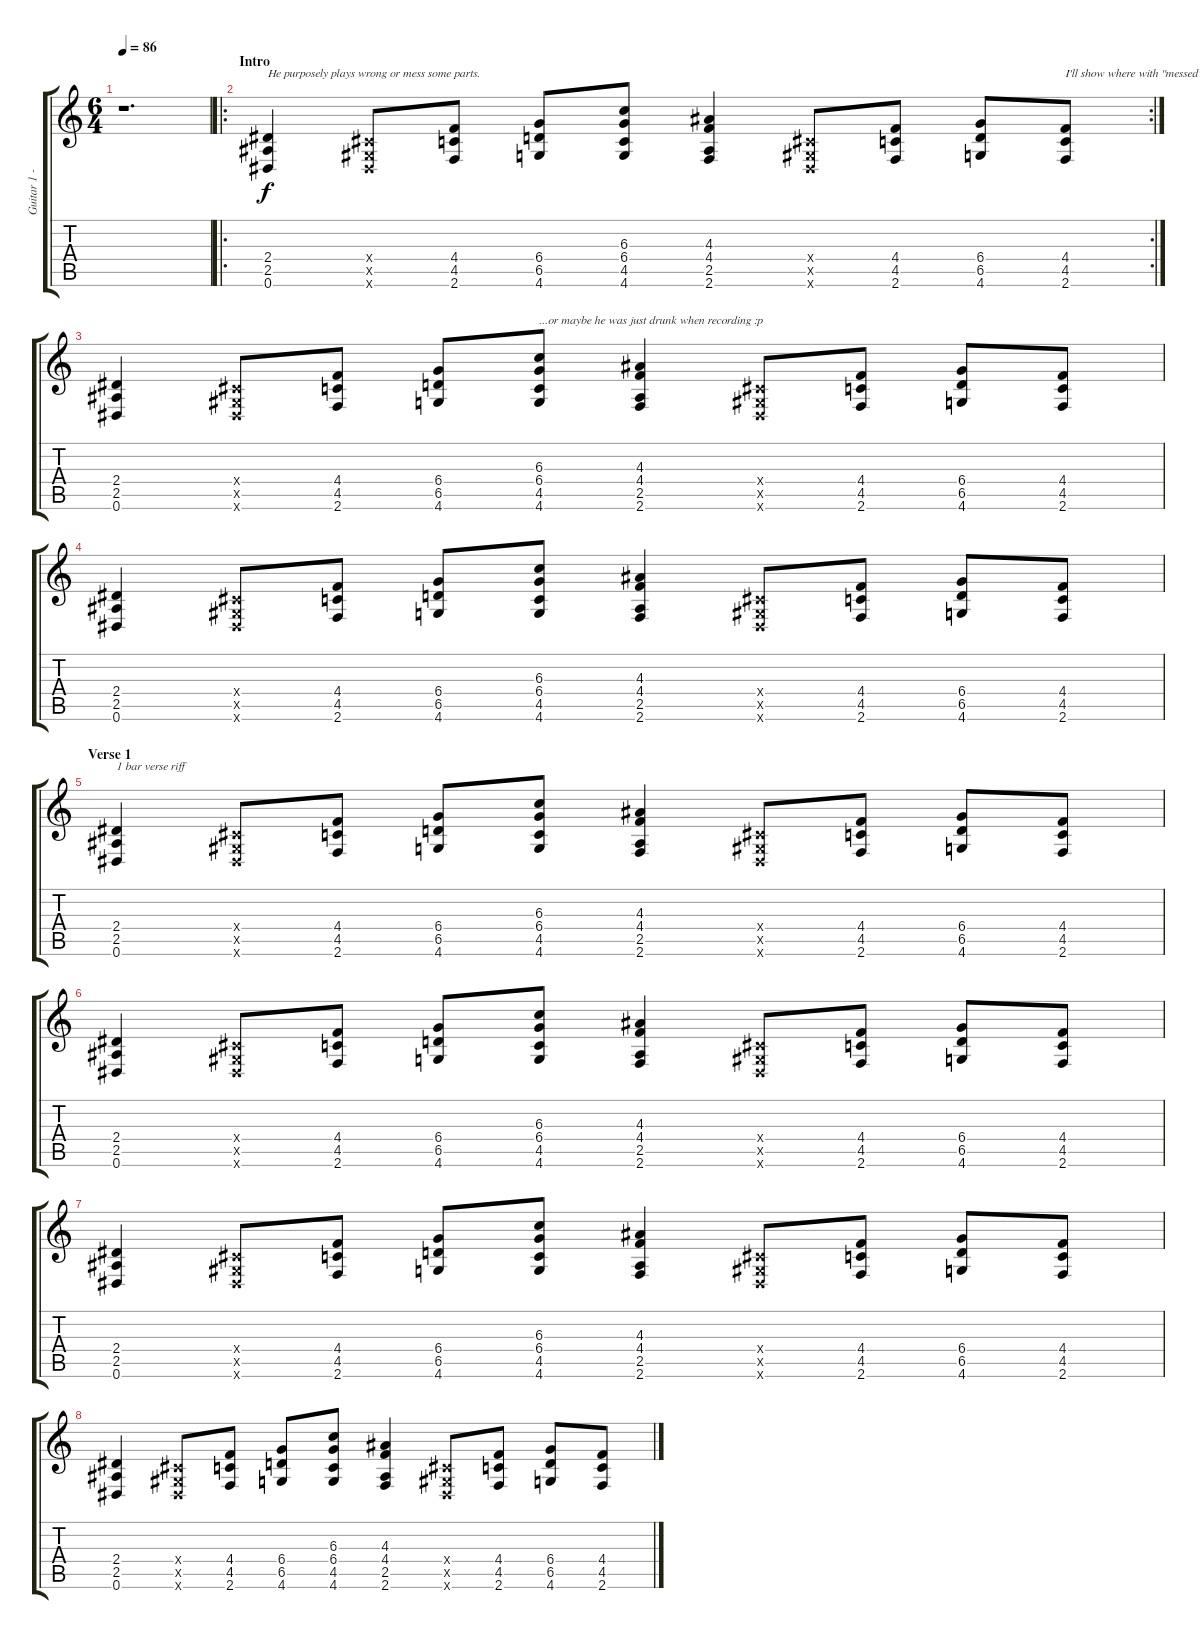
\track ("Guitar 1 - Eb" "Guitar 1 -") {instrument distortionguitar}
\staff {score tabs}
\tuning (Eb4 Bb3 Gb3 Db3 Ab2 Eb2) {hide}
\ts (6 4)
\tempo 86
\clef g2
\ks c
r.1{d dy f instrument distortionguitar} |
\ro
\rc 2
\section ("" "Intro")
(2.4 2.5 0.6).4{txt "He purposely plays wrong or mess some parts."} (0.4{x} 0.5{x} 0.6{x}).8 (4.4 4.5 2.6).8 (6.4 6.5 4.6).8 (6.3 6.4 4.5 4.6).8 (4.3 4.4 2.5 2.6).4 (0.4{x} 0.5{x} 0.6{x}).8 (4.4 4.5 2.6).8 (6.4 6.5 4.6).8 (4.4 4.5 2.6).8{txt "I'll show where with \"messed\""} |
(2.4 2.5 0.6).4 (0.4{x} 0.5{x} 0.6{x}).8 (4.4 4.5 2.6).8 (6.4 6.5 4.6).8 (6.3 6.4 4.5 4.6).8{txt "...or maybe he was just drunk when recording :p"} (4.3 4.4 2.5 2.6).4 (0.4{x} 0.5{x} 0.6{x}).8 (4.4 4.5 2.6).8 (6.4 6.5 4.6).8 (4.4 4.5 2.6).8 |
(2.4 2.5 0.6).4 (0.4{x} 0.5{x} 0.6{x}).8 (4.4 4.5 2.6).8 (6.4 6.5 4.6).8 (6.3 6.4 4.5 4.6).8 (4.3 4.4 2.5 2.6).4 (0.4{x} 0.5{x} 0.6{x}).8 (4.4 4.5 2.6).8 (6.4 6.5 4.6).8 (4.4 4.5 2.6).8 |
\section ("" "Verse 1")
(2.4 2.5 0.6).4{txt "1 bar verse riff"} (0.4{x} 0.5{x} 0.6{x}).8 (4.4 4.5 2.6).8 (6.4 6.5 4.6).8 (6.3 6.4 4.5 4.6).8 (4.3 4.4 2.5 2.6).4 (0.4{x} 0.5{x} 0.6{x}).8 (4.4 4.5 2.6).8 (6.4 6.5 4.6).8 (4.4 4.5 2.6).8 |
(2.4 2.5 0.6).4 (0.4{x} 0.5{x} 0.6{x}).8 (4.4 4.5 2.6).8 (6.4 6.5 4.6).8 (6.3 6.4 4.5 4.6).8 (4.3 4.4 2.5 2.6).4 (0.4{x} 0.5{x} 0.6{x}).8 (4.4 4.5 2.6).8 (6.4 6.5 4.6).8 (4.4 4.5 2.6).8 |
(2.4 2.5 0.6).4 (0.4{x} 0.5{x} 0.6{x}).8 (4.4 4.5 2.6).8 (6.4 6.5 4.6).8 (6.3 6.4 4.5 4.6).8 (4.3 4.4 2.5 2.6).4 (0.4{x} 0.5{x} 0.6{x}).8 (4.4 4.5 2.6).8 (6.4 6.5 4.6).8 (4.4 4.5 2.6).8 |
(2.4 2.5 0.6).4 (0.4{x} 0.5{x} 0.6{x}).8 (4.4 4.5 2.6).8 (6.4 6.5 4.6).8 (6.3 6.4 4.5 4.6).8 (4.3 4.4 2.5 2.6).4 (0.4{x} 0.5{x} 0.6{x}).8 (4.4 4.5 2.6).8 (6.4 6.5 4.6).8 (4.4 4.5 2.6).8
